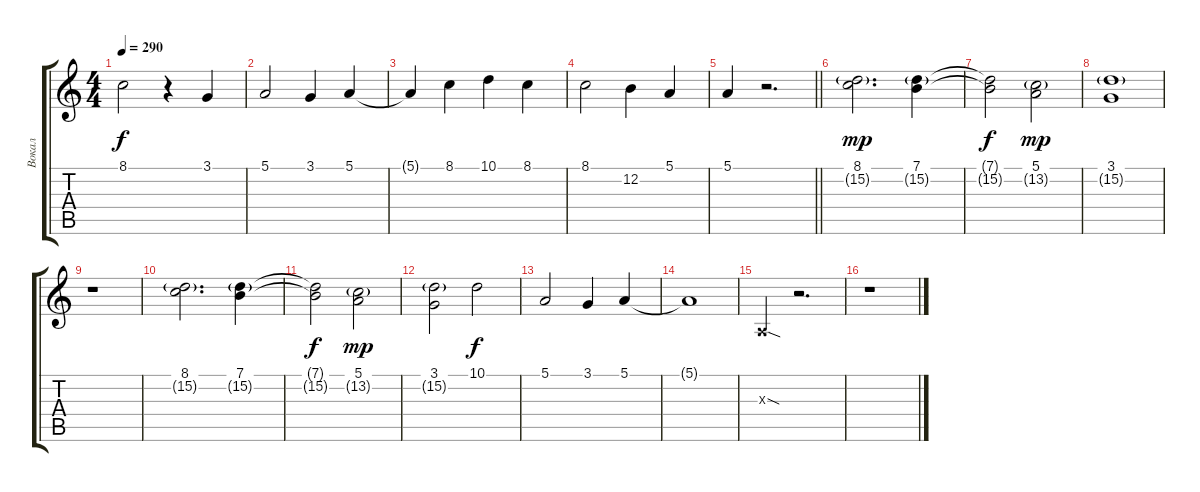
\track ("Вокал" "Вокал") {instrument oboe}
\staff {score tabs}
\tuning (E4 B3 G3 D3 A2 E2) {hide}
\ts (4 4)
\tempo 290
\clef g2
\ks c
8.1{t}.2{dy f} r.4 3.1.4 |
5.1.2 3.1.4 5.1.4 |
5.1{t}.4 8.1.4 10.1.4 8.1.4 |
8.1.2 12.2.4 5.1.4 |
\barLineRight lightlight
5.1.4 r.2{d} |
(8.1 15.2{g}).2{d dy mp} (7.1 15.2{g}).4 |
(7.1{t} 15.2{t}).2{dy f} (5.1 13.2{g}).2{dy mp} |
(3.1 15.2{g}).1 |
r.1 |
(8.1 15.2{g}).2{d} (7.1 15.2{g}).4 |
(7.1{t} 15.2{t}).2{dy f} (5.1 13.2{g}).2{dy mp} |
(3.1 15.2{g}).2 10.1.2{dy f} |
5.1.2 3.1.4 5.1.4 |
5.1{t}.1 |
2.3{sod x}.4 r.2{d} |
r.1
